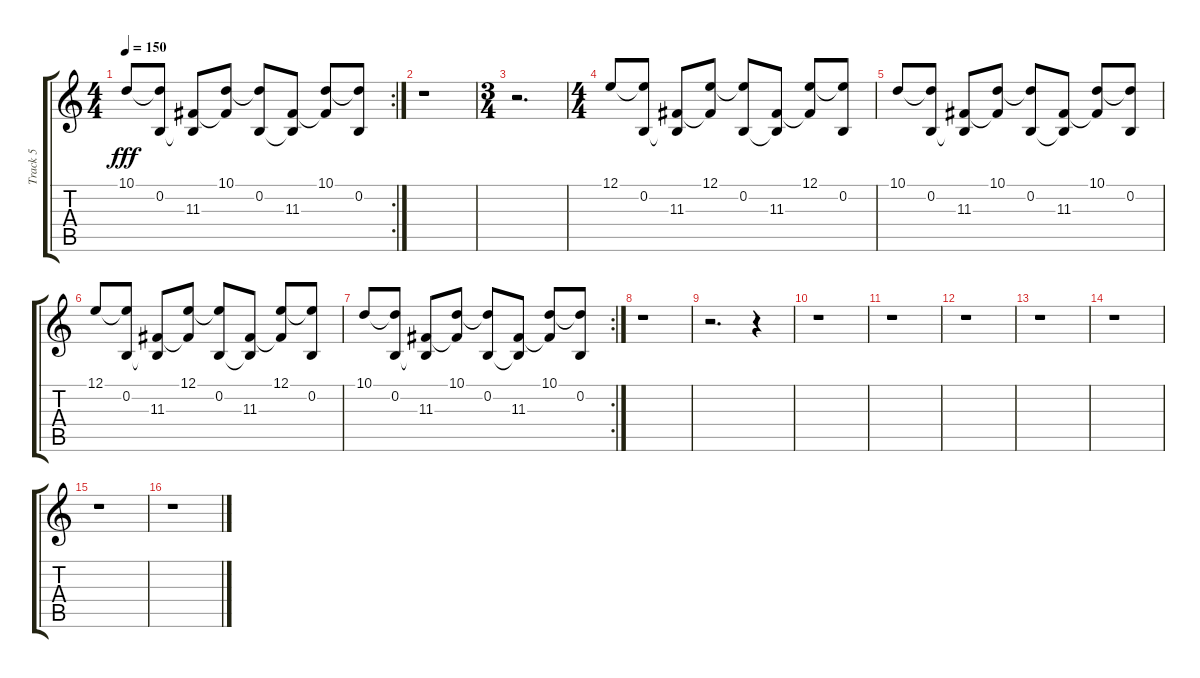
\track ("Track 5" "Track 5") {instrument orchestralharp}
\staff {score tabs}
\tuning (E4 B3 G3 D3 A2 E2) {hide}
\rc 2
\ts (4 4)
\tempo 150
\clef g2
\ks c
10.1.8{dy fff} (10.1{t} 0.2).8 (0.2{t} 11.3).8 (10.1 11.3{t}).8 (10.1{t} 0.2).8 (0.2{t} 11.3).8 (10.1 11.3{t}).8 (10.1{t} 0.2).8 |
r.1 |
\ts (3 4)
r.2{d} |
\ts (4 4)
12.1.8 (12.1{t} 0.2).8 (0.2{t} 11.3).8 (12.1 11.3{t}).8 (12.1{t} 0.2).8 (0.2{t} 11.3).8 (12.1 11.3{t}).8 (12.1{t} 0.2).8 |
10.1.8 (10.1{t} 0.2).8 (0.2{t} 11.3).8 (10.1 11.3{t}).8 (10.1{t} 0.2).8 (0.2{t} 11.3).8 (10.1 11.3{t}).8 (10.1{t} 0.2).8 |
12.1.8 (12.1{t} 0.2).8 (0.2{t} 11.3).8 (12.1 11.3{t}).8 (12.1{t} 0.2).8 (0.2{t} 11.3).8 (12.1 11.3{t}).8 (12.1{t} 0.2).8 |
\rc 2
10.1.8 (10.1{t} 0.2).8 (0.2{t} 11.3).8 (10.1 11.3{t}).8 (10.1{t} 0.2).8 (0.2{t} 11.3).8 (10.1 11.3{t}).8 (10.1{t} 0.2).8 |
r.1 |
r.2{d} r.4 |
r.1 |
r.1 |
r.1 |
r.1 |
r.1 |
r.1 |
r.1
